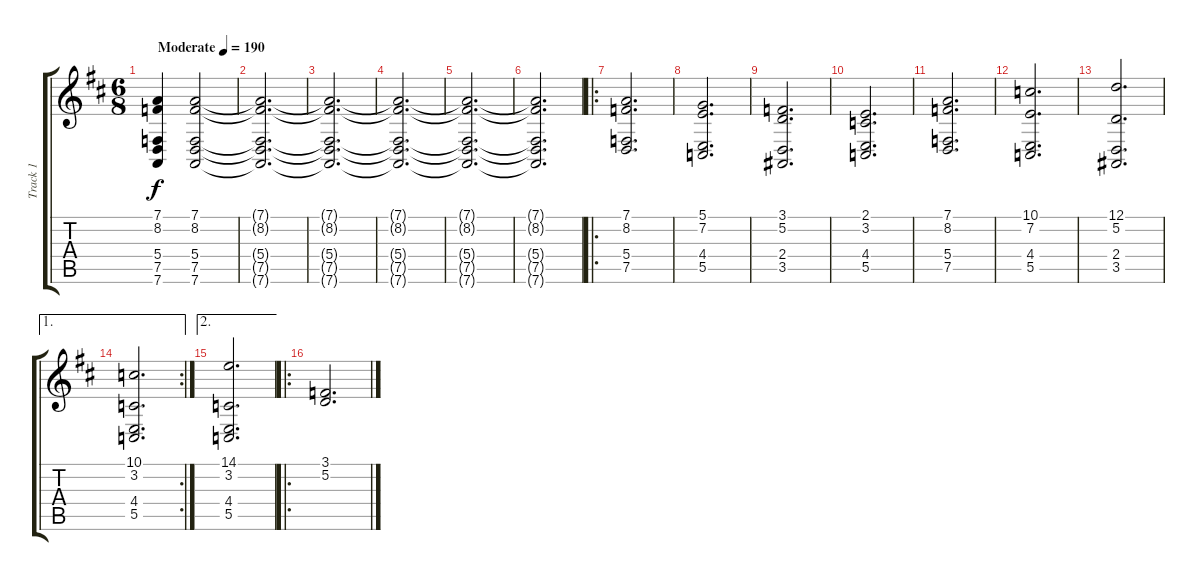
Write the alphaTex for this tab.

\track ("Track 1" "Track 1") {instrument stringensemble1}
\staff {score tabs}
\tuning (D4 A3 F3 C3 G2 D2) {hide}
\ts (6 8)
\tempo (190 "Moderate")
\clef g2
\ks d
(7.1 8.2 5.4 7.5 7.6).4{dy f volume 0 instrument stringensemble1} (7.1 8.2 5.4 7.5 7.6).2{volume 13} |
(7.1{t} 8.2{t} 5.4{t} 7.5{t} 7.6{t}).2{d} |
(7.1{t} 8.2{t} 5.4{t} 7.5{t} 7.6{t}).2{d} |
(7.1{t} 8.2{t} 5.4{t} 7.5{t} 7.6{t}).2{d} |
(7.1{t} 8.2{t} 5.4{t} 7.5{t} 7.6{t}).2{d} |
(7.1{t} 8.2{t} 5.4{t} 7.5{t} 7.6{t}).2{d} |
\ro
(7.1 8.2 5.4 7.5).2{d} |
(5.1 7.2 4.4 5.5).2{d} |
(3.1 5.2 2.4 3.5).2{d} |
(2.1 3.2 4.4 5.5).2{d} |
(7.1 8.2 5.4 7.5).2{d} |
(10.1 7.2 4.4 5.5).2{d} |
(12.1 5.2 2.4 3.5).2{d} |
\ae 1
\rc 2
(10.1 3.2 4.4 5.5).2{d} |
\ae 2
(14.1 3.2 4.4 5.5).2{d} |
\ro
(3.1 5.2).2{d}
